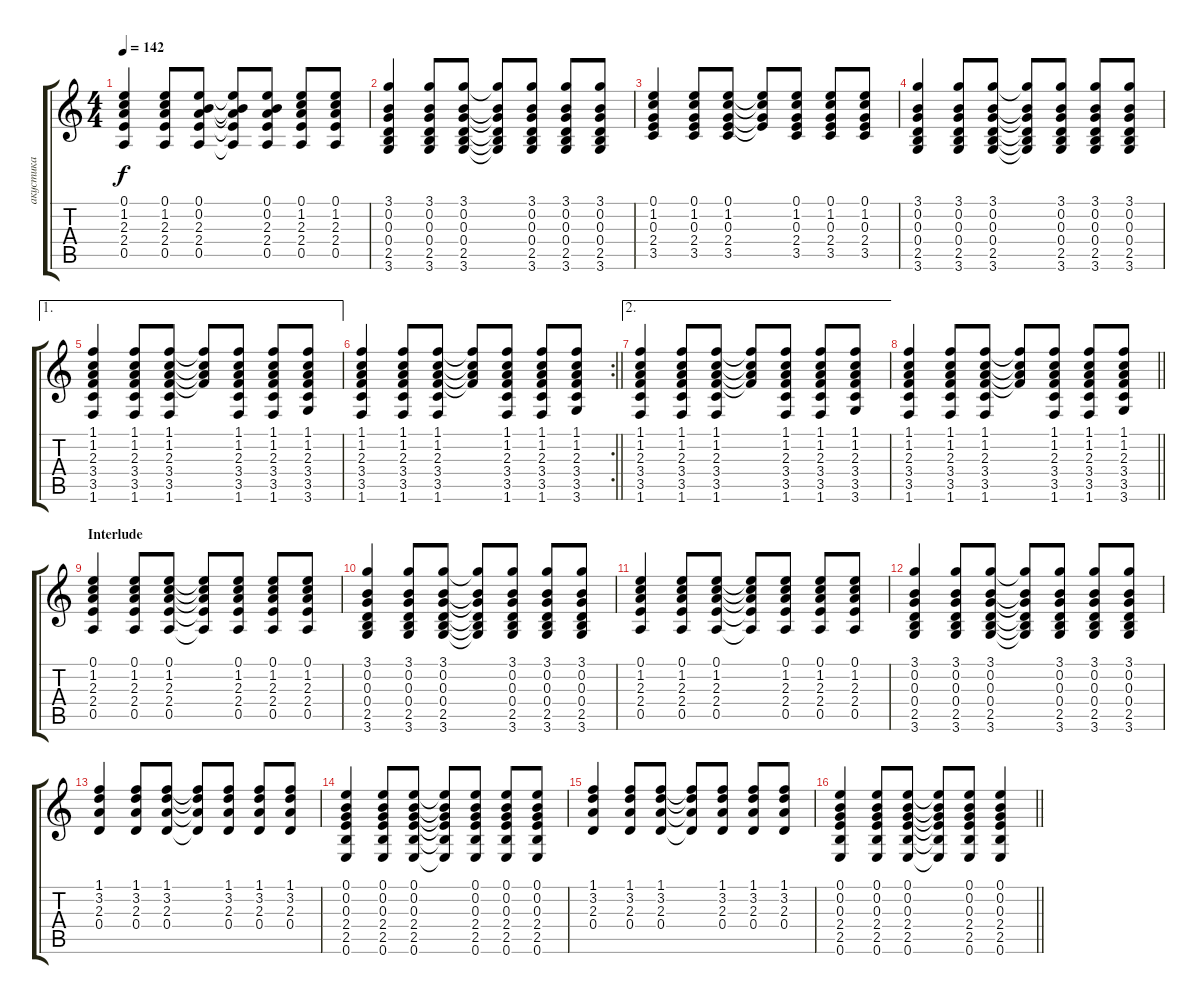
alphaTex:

\track ("акустика" "акустика") {instrument acousticguitarsteel}
\staff {score tabs}
\tuning (E4 B3 G3 D3 A2 E2) {hide}
\ts (4 4)
\tempo 142
\clef g2
\ks c
(0.1 1.2 2.3 2.4 0.5).4{dy f} (0.1 1.2 2.3 2.4 0.5).8 (0.1 0.2 2.3 2.4 0.5).8 (0.1{t} 0.2{t} 2.3{t} 2.4{t} 0.5{t}).8 (0.1 0.2 2.3 2.4 0.5).8 (0.1 1.2 2.3 2.4 0.5).8 (0.1 1.2 2.3 2.4 0.5).8 |
(3.1 0.2 0.3 0.4 2.5 3.6).4 (3.1 0.2 0.3 0.4 2.5 3.6).8 (3.1 0.2 0.3 0.4 2.5 3.6).8 (3.1{t} 0.2{t} 0.3{t} 0.4{t} 2.5{t} 3.6{t}).8 (3.1 0.2 0.3 0.4 2.5 3.6).8 (3.1 0.2 0.3 0.4 2.5 3.6).8 (3.1 0.2 0.3 0.4 2.5 3.6).8 |
(0.1 1.2 0.3 2.4 3.5).4 (0.1 1.2 0.3 2.4 3.5).8 (0.1 1.2 0.3 2.4 3.5).8 (0.1{t} 1.2{t} 0.3{t} 2.4{t}).8 (0.1 1.2 0.3 2.4 3.5).8 (0.1 1.2 0.3 2.4 3.5).8 (0.1 1.2 0.3 2.4 3.5).8 |
(3.1 0.2 0.3 0.4 2.5 3.6).4 (3.1 0.2 0.3 0.4 2.5 3.6).8 (3.1 0.2 0.3 0.4 2.5 3.6).8 (3.1{t} 0.2{t} 0.3{t} 0.4{t} 2.5{t} 3.6{t}).8 (3.1 0.2 0.3 0.4 2.5 3.6).8 (3.1 0.2 0.3 0.4 2.5 3.6).8 (3.1 0.2 0.3 0.4 2.5 3.6).8 |
\ae 1
(1.1 1.2 2.3 3.4 3.5 1.6).4 (1.1 1.2 2.3 3.4 3.5 1.6).8 (1.1 1.2 2.3 3.4 3.5 1.6).8 (1.1{t} 1.2{t} 2.3{t} 3.4{t}).8 (1.1 1.2 2.3 3.4 3.5 1.6).8 (1.1 1.2 2.3 3.4 3.5 1.6).8 (1.1 1.2 2.3 3.4 3.5 3.6).8 |
\rc 2
\barLineRight lightlight
(1.1 1.2 2.3 3.4 3.5 1.6).4 (1.1 1.2 2.3 3.4 3.5 1.6).8 (1.1 1.2 2.3 3.4 3.5 1.6).8 (1.1{t} 1.2{t} 2.3{t} 3.4{t}).8 (1.1 1.2 2.3 3.4 3.5 1.6).8 (1.1 1.2 2.3 3.4 3.5 1.6).8 (1.1 1.2 2.3 3.4 3.5 3.6).8 |
\ae 2
(1.1 1.2 2.3 3.4 3.5 1.6).4 (1.1 1.2 2.3 3.4 3.5 1.6).8 (1.1 1.2 2.3 3.4 3.5 1.6).8 (1.1{t} 1.2{t} 2.3{t} 3.4{t}).8 (1.1 1.2 2.3 3.4 3.5 1.6).8 (1.1 1.2 2.3 3.4 3.5 1.6).8 (1.1 1.2 2.3 3.4 3.5 3.6).8 |
\barLineRight lightlight
(1.1 1.2 2.3 3.4 3.5 1.6).4 (1.1 1.2 2.3 3.4 3.5 1.6).8 (1.1 1.2 2.3 3.4 3.5 1.6).8 (1.1{t} 1.2{t} 2.3{t} 3.4{t}).8 (1.1 1.2 2.3 3.4 3.5 1.6).8 (1.1 1.2 2.3 3.4 3.5 1.6).8 (1.1 1.2 2.3 3.4 3.5 3.6).8 |
\section ("" "Interlude")
(0.1 1.2 2.3 2.4 0.5).4 (0.1 1.2 2.3 2.4 0.5).8 (0.1 1.2 2.3 2.4 0.5).8 (0.1{t} 1.2{t} 2.3{t} 2.4{t} 0.5{t}).8 (0.1 1.2 2.3 2.4 0.5).8 (0.1 1.2 2.3 2.4 0.5).8 (0.1 1.2 2.3 2.4 0.5).8 |
(3.1 0.2 0.3 0.4 2.5 3.6).4 (3.1 0.2 0.3 0.4 2.5 3.6).8 (3.1 0.2 0.3 0.4 2.5 3.6).8 (3.1{t} 0.2{t} 0.3{t} 0.4{t} 2.5{t} 3.6{t}).8 (3.1 0.2 0.3 0.4 2.5 3.6).8 (3.1 0.2 0.3 0.4 2.5 3.6).8 (3.1 0.2 0.3 0.4 2.5 3.6).8 |
(0.1 1.2 2.3 2.4 0.5).4 (0.1 1.2 2.3 2.4 0.5).8 (0.1 1.2 2.3 2.4 0.5).8 (0.1{t} 1.2{t} 2.3{t} 2.4{t} 0.5{t}).8 (0.1 1.2 2.3 2.4 0.5).8 (0.1 1.2 2.3 2.4 0.5).8 (0.1 1.2 2.3 2.4 0.5).8 |
(3.1 0.2 0.3 0.4 2.5 3.6).4 (3.1 0.2 0.3 0.4 2.5 3.6).8 (3.1 0.2 0.3 0.4 2.5 3.6).8 (3.1{t} 0.2{t} 0.3{t} 0.4{t} 2.5{t} 3.6{t}).8 (3.1 0.2 0.3 0.4 2.5 3.6).8 (3.1 0.2 0.3 0.4 2.5 3.6).8 (3.1 0.2 0.3 0.4 2.5 3.6).8 |
(1.1 3.2 2.3 0.4).4 (1.1 3.2 2.3 0.4).8 (1.1 3.2 2.3 0.4).8 (1.1{t} 3.2{t} 2.3{t} 0.4{t}).8 (1.1 3.2 2.3 0.4).8 (1.1 3.2 2.3 0.4).8 (1.1 3.2 2.3 0.4).8 |
(0.1 0.2 0.3 2.4 2.5 0.6).4 (0.1 0.2 0.3 2.4 2.5 0.6).8 (0.1 0.2 0.3 2.4 2.5 0.6).8 (0.1{t} 0.2{t} 0.3{t} 2.4{t} 2.5{t} 0.6{t}).8 (0.1 0.2 0.3 2.4 2.5 0.6).8 (0.1 0.2 0.3 2.4 2.5 0.6).8 (0.1 0.2 0.3 2.4 2.5 0.6).8 |
(1.1 3.2 2.3 0.4).4 (1.1 3.2 2.3 0.4).8 (1.1 3.2 2.3 0.4).8 (1.1{t} 3.2{t} 2.3{t} 0.4{t}).8 (1.1 3.2 2.3 0.4).8 (1.1 3.2 2.3 0.4).8 (1.1 3.2 2.3 0.4).8 |
\barLineRight lightlight
(0.1 0.2 0.3 2.4 2.5 0.6).4 (0.1 0.2 0.3 2.4 2.5 0.6).8 (0.1 0.2 0.3 2.4 2.5 0.6).8 (0.1{t} 0.2{t} 0.3{t} 2.4{t} 2.5{t} 0.6{t}).8 (0.1 0.2 0.3 2.4 2.5 0.6).8 (0.1 0.2 0.3 2.4 2.5 0.6).4
